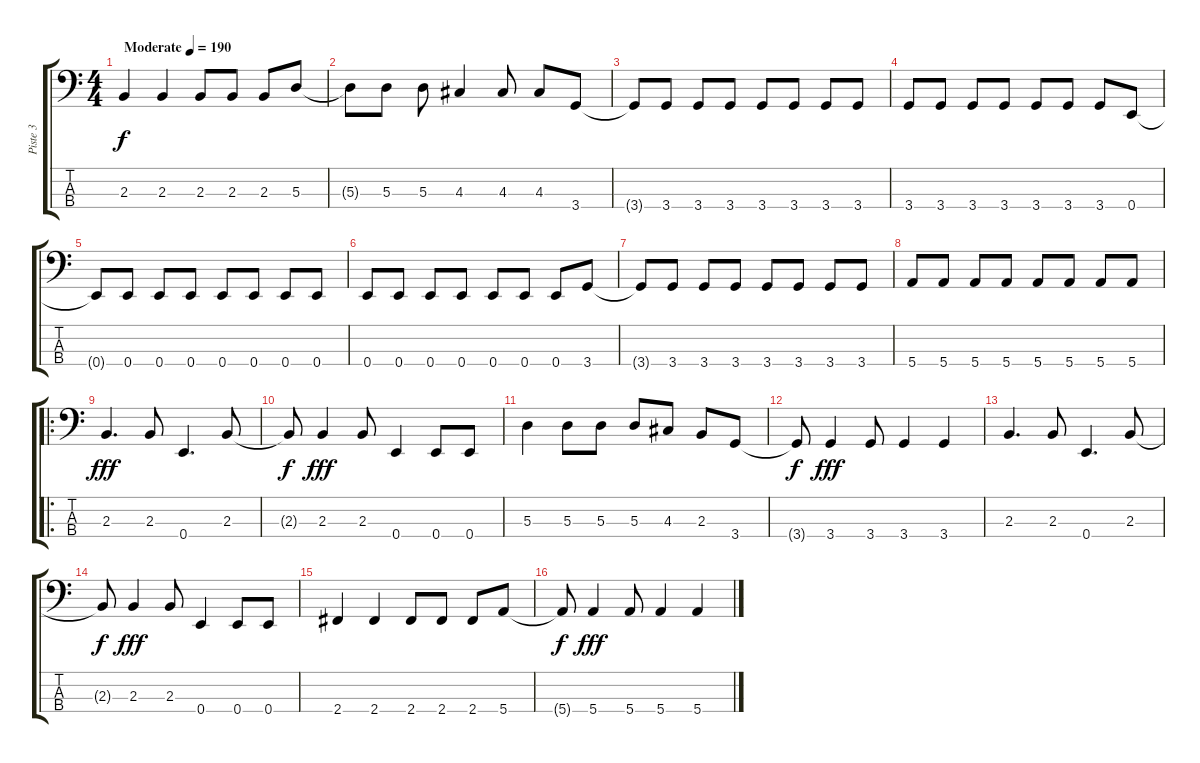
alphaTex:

\track ("Piste 3" "Piste 3") {instrument electricbassfinger}
\staff {score tabs}
\tuning (G2 D2 A1 E1) {hide}
\ts (4 4)
\tempo (190 "Moderate")
\clef f4
\ks c
2.3.4{dy f instrument electricbassfinger} 2.3.4 2.3.8 2.3.8 2.3.8 5.3.8 |
5.3{t}.8 5.3.8 5.3.8 4.3.4 4.3.8 4.3.8 3.4.8 |
3.4{t}.8 3.4.8 3.4.8 3.4.8 3.4.8 3.4.8 3.4.8 3.4.8 |
3.4.8 3.4.8 3.4.8 3.4.8 3.4.8 3.4.8 3.4.8 0.4.8 |
0.4{t}.8 0.4.8 0.4.8 0.4.8 0.4.8 0.4.8 0.4.8 0.4.8 |
0.4.8 0.4.8 0.4.8 0.4.8 0.4.8 0.4.8 0.4.8 3.4.8 |
3.4{t}.8 3.4.8 3.4.8 3.4.8 3.4.8 3.4.8 3.4.8 3.4.8 |
5.4.8 5.4.8 5.4.8 5.4.8 5.4.8 5.4.8 5.4.8 5.4.8 |
\ro
2.3.4{d dy fff} 2.3.8 0.4.4{d} 2.3.8 |
2.3{t}.8{dy f} 2.3.4{dy fff} 2.3.8 0.4.4 0.4.8 0.4.8 |
5.3.4 5.3.8 5.3.8 5.3.8 4.3.8 2.3.8 3.4.8 |
3.4{t}.8{dy f} 3.4.4{dy fff} 3.4.8 3.4.4 3.4.4 |
2.3.4{d} 2.3.8 0.4.4{d} 2.3.8 |
2.3{t}.8{dy f} 2.3.4{dy fff} 2.3.8 0.4.4 0.4.8 0.4.8 |
2.4.4 2.4.4 2.4.8 2.4.8 2.4.8 5.4.8 |
5.4{t}.8{dy f} 5.4.4{dy fff} 5.4.8 5.4.4 5.4.4
